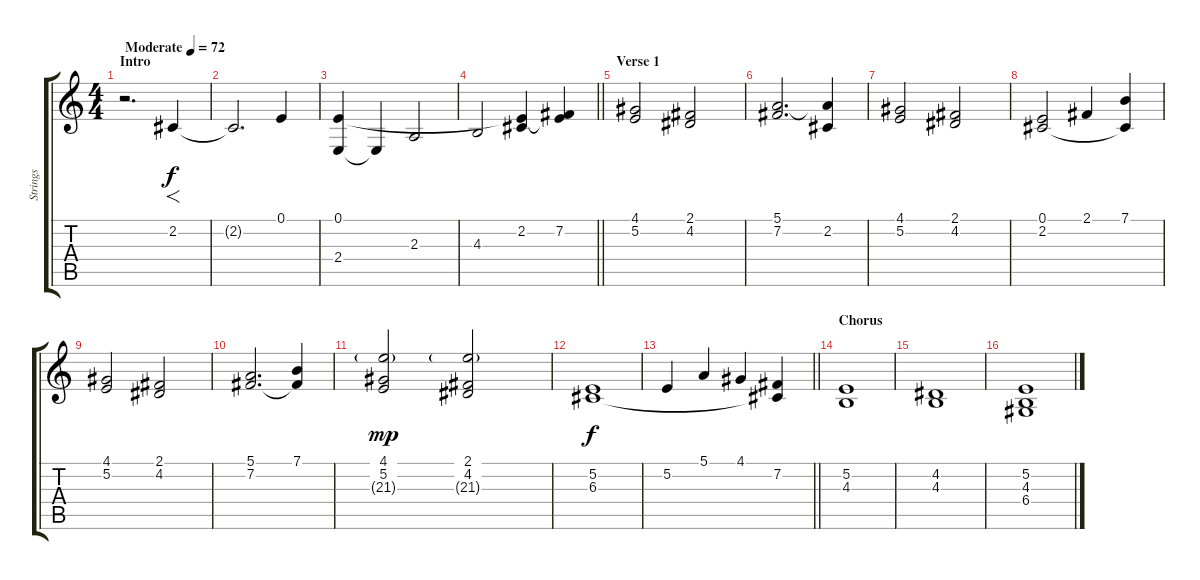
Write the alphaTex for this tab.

\track ("Strings" "Strings") {instrument stringensemble1}
\staff {score tabs}
\tuning (E4 B3 G3 D3 A2 E2) {hide}
\ts (4 4)
\section ("" "Intro")
\tempo (72 "Moderate")
\clef g2
\ks c
r.2{d dy f instrument stringensemble1} 2.2.4{f} |
2.2{t}.2{d} 0.1.4 |
(0.1 2.4).4 2.4{t}.4 2.3.2 |
\barLineRight lightlight
4.3.2 (0.1{t} 2.2).4 (0.1{t} 7.2).4 |
\section ("" "Verse 1")
(4.1 5.2).2 (2.1 4.2).2 |
(5.1 7.2).2{d} (5.1{t} 2.2).4 |
(4.1 5.2).2 (2.1 4.2).2 |
(0.1 2.2).2 2.1.4 (7.1 2.2{t}).4 |
(4.1 5.2).2 (2.1 4.2).2 |
(5.1 7.2).2{d} (7.1 7.2{t}).4 |
(4.1 5.2 21.3{g}).2{dy mp} (2.1 4.2 21.3{g}).2 |
(5.2 6.3).1{dy f} |
\barLineRight lightlight
5.2.4 5.1.4 4.1.4 (7.2 6.3{t}).4 |
\section ("" "Chorus")
(5.2 4.3).1 |
(4.2 4.3).1 |
(5.2 4.3 6.4).1
